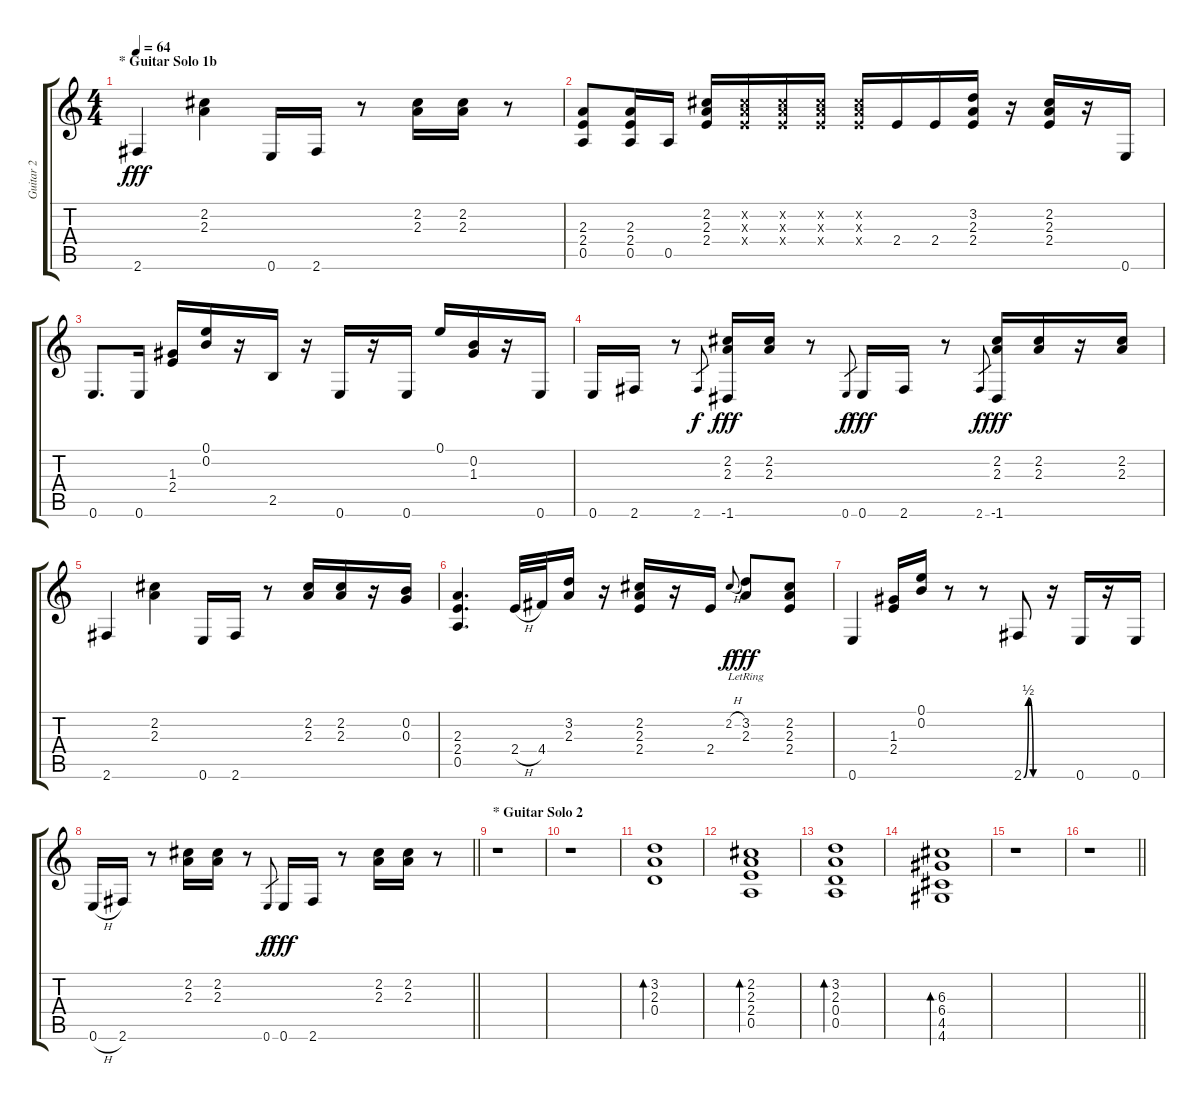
\track ("Guitar 2" "Guitar 2") {instrument electricguitarjazz}
\staff {score tabs}
\tuning (E4 B3 G3 D3 A2 E2) {hide}
\ts (4 4)
\section ("" "* Guitar Solo 1b")
\tempo 64
\clef g2
\ks c
2.6.4{dy fff} (2.2 2.3).4 0.6.16 2.6.16 r.8 (2.2 2.3).16 (2.2 2.3).16 r.8 |
(2.3 2.4 0.5).8 (2.3 2.4 0.5).16 0.5.16 (2.2 2.3 2.4).16 (2.2{x} 2.3{x} 2.4{x}).16 (2.2{x} 2.3{x} 2.4{x}).16 (2.2{x} 2.3{x} 2.4{x}).16 (2.2{x} 2.3{x} 2.4{x}).16 2.4.16 2.4.16 (3.2 2.3 2.4).16 r.16 (2.2 2.3 2.4).16 r.16 0.6.16 |
0.6.8{d} 0.6.16 (1.3 2.4).16 (0.1 0.2).16 r.16 2.5.16 r.16 0.6.16 r.16 0.6.16 0.1.16 (0.2 1.3).16 r.16 0.6.16 |
0.6.16 2.6.16 r.8 2.6.8{gr dy f} (2.2 2.3 -1.6).16{dy fff} (2.2 2.3).16 r.8 0.6.8{gr dy f} 0.6.16{dy fff} 2.6.16 r.8 2.6.8{gr dy f} (2.2 2.3 -1.6).16{dy fff} (2.2 2.3).16 r.16 (2.2 2.3).16 |
2.6.4 (2.2 2.3).4 0.6.16 2.6.16 r.8 (2.2 2.3).16 (2.2 2.3).16 r.16 (0.2 0.3).16 |
(2.3 2.4 0.5).4{d} 2.4{h}.32 4.4.32 (3.2 2.3).16 r.16 (2.2 2.3 2.4).16 r.16 2.4.16 2.2{h}.8{gr onbeat dy f} (3.2 2.3{lr}).8{dy fff} (2.2 2.3 2.4).8 |
0.6.4 (1.3 2.4).16 (0.1 0.2).16 r.8 r.8 2.6{be (custom 0 0 15 2 30 0 60 0)}.8 r.16 0.6.16 r.16 0.6.16 |
\barLineRight lightlight
0.6{h}.16 2.6.16 r.8 (2.2 2.3).16 (2.2 2.3).16 r.8 0.6.8{gr dy f} 0.6.16{dy fff} 2.6.16 r.8 (2.2 2.3).16 (2.2 2.3).16 r.8 |
\section ("" "* Guitar Solo 2")
r.1 |
r.1 |
(3.2 2.3 0.4).1{bd 60} |
(2.2 2.3 2.4 0.5).1{bd 60} |
(3.2 2.3 0.4 0.5).1{bd 60} |
(6.3 6.4 4.5 4.6).1{bd 60} |
r.1 |
\barLineRight lightlight
r.1
